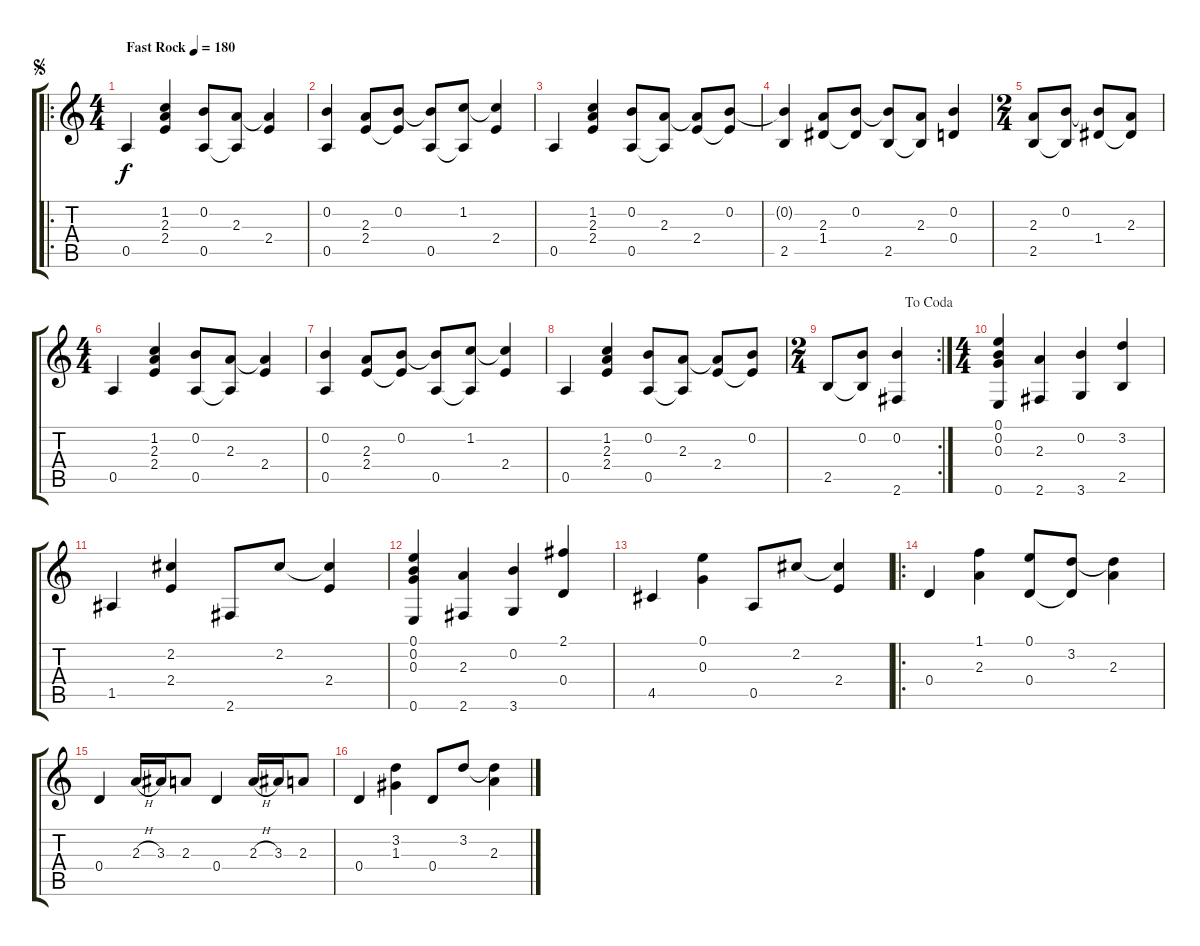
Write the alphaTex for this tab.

\track "" {instrument acousticguitarnylon}
\staff {score tabs}
\tuning (E4 B3 G3 D3 A2 E2) {hide}
\ro
\ts (4 4)
\jump segno
\tempo (180 "Fast Rock")
\clef g2
\ks c
0.5.4{dy f instrument acousticguitarnylon} (1.2 2.3 2.4).4 (0.2 0.5).8 (2.3 0.5{t}).8 (2.3{t} 2.4).4 |
(0.2 0.5).4 (2.3 2.4).8 (0.2 2.4{t}).8 (0.2{t} 0.5).8 (1.2 0.5{t}).8 (1.2{t} 2.4).4 |
0.5.4 (1.2 2.3 2.4).4 (0.2 0.5).8 (2.3 0.5{t}).8 (2.3{t} 2.4).8 (0.2 2.4{t}).8 |
(0.2{t} 2.5).4 (2.3 1.4).8 (0.2 1.4{t}).8 (0.2{t} 2.5).8 (2.3 2.5{t}).8 (0.2 0.4).4 |
\ts (2 4)
(2.3 2.5).8 (0.2 2.5{t}).8 (0.2{t} 1.4).8 (2.3 1.4{t}).8 |
\ts (4 4)
0.5.4 (1.2 2.3 2.4).4 (0.2 0.5).8 (2.3 0.5{t}).8 (2.3{t} 2.4).4 |
(0.2 0.5).4 (2.3 2.4).8 (0.2 2.4{t}).8 (0.2{t} 0.5).8 (1.2 0.5{t}).8 (1.2{t} 2.4).4 |
0.5.4 (1.2 2.3 2.4).4 (0.2 0.5).8 (2.3 0.5{t}).8 (2.3{t} 2.4).8 (0.2 2.4{t}).8 |
\rc 2
\ts (2 4)
\jump dacoda
2.5.8 (0.2 2.5{t}).8 (0.2 2.6).4 |
\ts (4 4)
(0.1 0.2 0.3 0.6).4 (2.3 2.6).4 (0.2 3.6).4 (3.2 2.5).4 |
1.5.4 (2.2 2.4).4 2.6.8 2.2.8 (2.2{t} 2.4).4 |
(0.1 0.2 0.3 0.6).4 (2.3 2.6).4 (0.2 3.6).4 (2.1 0.4).4 |
4.5.4 (0.1 0.3).4 0.5.8 2.2.8 (2.2{t} 2.4).4 |
\ro
0.4.4 (1.1 2.3).4 (0.1 0.4).8 (3.2 0.4{t}).8 (3.2{t} 2.3).4 |
0.4.4 2.3{h}.16 3.3.16 2.3.8 0.4.4 2.3{h}.16 3.3.16 2.3.8 |
0.4.4 (3.2 1.3).4 0.4.8 3.2.8 (3.2{t} 2.3).4
